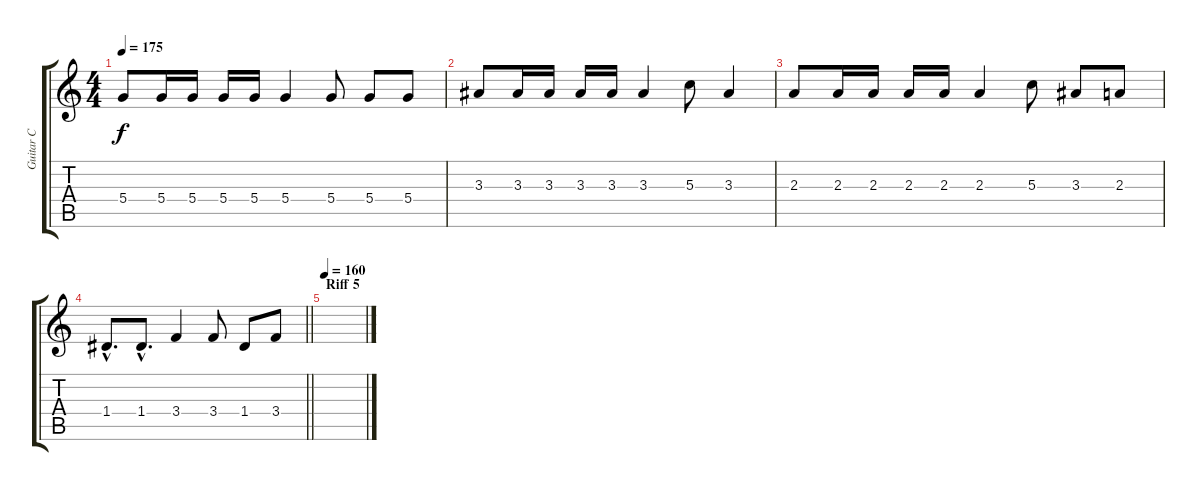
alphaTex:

\track ("Guitar C" "Guitar C") {instrument distortionguitar}
\staff {score tabs}
\tuning (E4 B3 G3 D3 A2 E2) {hide}
\ts (4 4)
\tempo 175
\clef g2
\ks c
5.4.8{dy f} 5.4.16 5.4.16 5.4.16 5.4.16 5.4.4 5.4.8 5.4.8 5.4.8 |
3.3.8 3.3.16 3.3.16 3.3.16 3.3.16 3.3.4 5.3.8 3.3.4 |
2.3.8 2.3.16 2.3.16 2.3.16 2.3.16 2.3.4 5.3.8 3.3.8 2.3.8 |
\barLineRight lightlight
1.4{hac}.8{d} 1.4{hac}.8{d} 3.4.4 3.4.8 1.4.8 3.4.8 |
\section ("" "Riff 5")
\tempo 160
